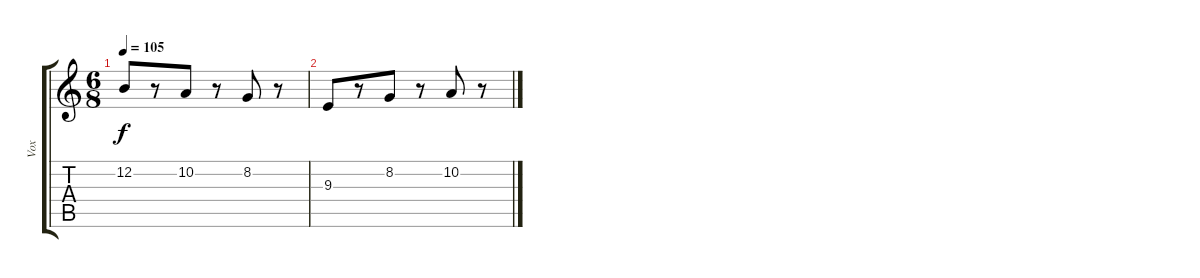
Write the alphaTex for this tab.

\track ("Vox" "Vox") {instrument flute}
\staff {score tabs}
\tuning (E4 B3 G3 D3 A2 D2) {hide}
\ts (6 8)
\tempo 105
\clef g2
\ks c
12.2.8{dy f} r.8 10.2.8 r.8 8.2.8 r.8 |
9.3.8 r.8 8.2.8 r.8 10.2.8 r.8
